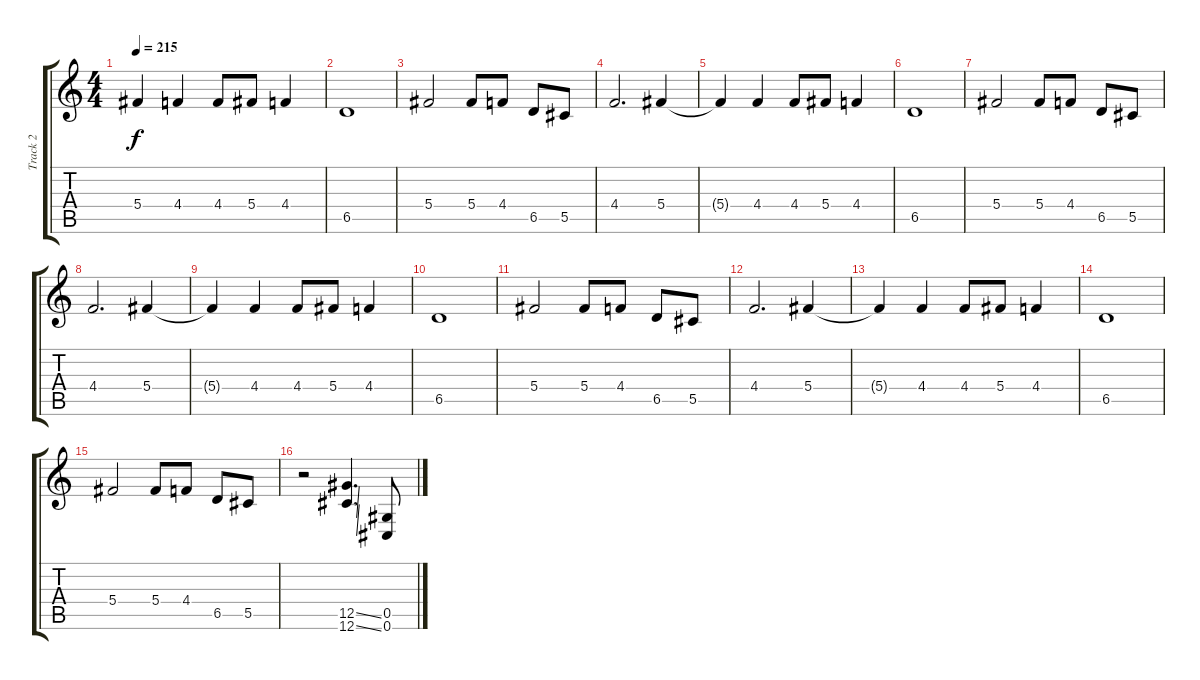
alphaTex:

\track ("Track 2" "Track 2") {instrument distortionguitar}
\staff {score tabs}
\tuning (Eb4 Bb3 Gb3 Db3 Ab2 Db2) {hide}
\ts (4 4)
\tempo 215
\clef g2
\ks c
5.4{t}.4{dy f} 4.4.4 4.4.8 5.4.8 4.4.4 |
6.5.1 |
5.4.2 5.4.8 4.4.8 6.5.8 5.5.8 |
4.4.2{d} 5.4.4 |
5.4{t}.4 4.4.4 4.4.8 5.4.8 4.4.4 |
6.5.1 |
5.4.2 5.4.8 4.4.8 6.5.8 5.5.8 |
4.4.2{d} 5.4.4 |
5.4{t}.4 4.4.4 4.4.8 5.4.8 4.4.4 |
6.5.1 |
5.4.2 5.4.8 4.4.8 6.5.8 5.5.8 |
4.4.2{d} 5.4.4 |
5.4{t}.4 4.4.4 4.4.8 5.4.8 4.4.4 |
6.5.1 |
5.4.2 5.4.8 4.4.8 6.5.8 5.5.8 |
r.2 (12.5{ss} 12.6{ss}).4{d} (0.5 0.6).8
